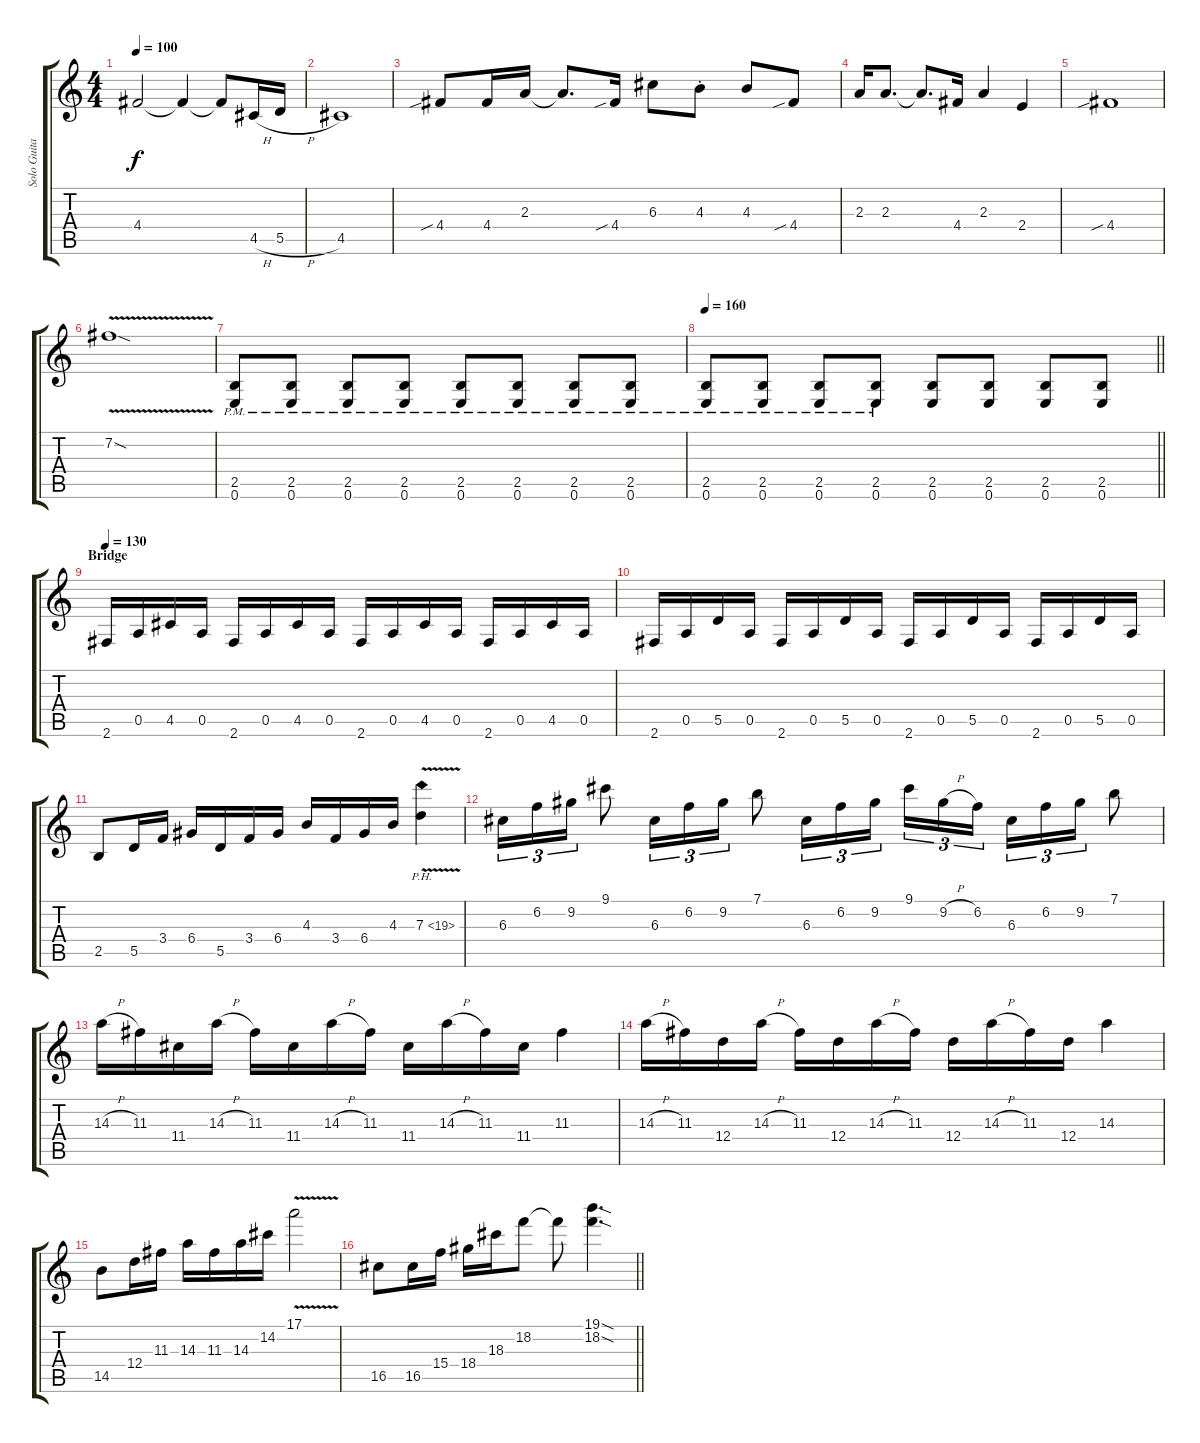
\track ("Solo Guitar" "Solo Guita") {instrument distortionguitar}
\staff {score tabs}
\tuning (E4 B3 G3 D3 A2 E2) {hide}
\ts (4 4)
\tempo 100
\clef g2
\ks c
4.4.2{dy f} 4.4{t}.4 4.4{t}.8 4.5{h}.16 5.5{h}.16 |
4.5.1 |
4.4{sib}.8 4.4.16 2.3.16 2.3{t}.8{d} 4.4{sib}.16 6.3.8 4.3{st}.8 4.3.8 4.4{sib}.8 |
2.3.16 2.3.8{d} 2.3{t}.8{d} 4.4.16 2.3.4 2.4.4 |
4.4{sib}.1 |
7.2{v sod}.1 |
(2.5{pm} 0.6{pm}).8 (2.5{pm} 0.6{pm}).8 (2.5{pm} 0.6{pm}).8 (2.5{pm} 0.6{pm}).8 (2.5{pm} 0.6{pm}).8 (2.5{pm} 0.6{pm}).8 (2.5{pm} 0.6{pm}).8 (2.5{pm} 0.6{pm}).8 |
\tempo 150
\tempo 160
\barLineRight lightlight
(2.5{pm} 0.6{pm}).8 (2.5{pm} 0.6{pm}).8 (2.5{pm} 0.6{pm}).8 (2.5{pm} 0.6{pm}).8 (2.5 0.6).8 (2.5 0.6).8 (2.5 0.6).8 (2.5 0.6).8 |
\section ("" "Bridge")
\tempo 130
2.6.16 0.5.16 4.5.16 0.5.16 2.6.16 0.5.16 4.5.16 0.5.16 2.6.16 0.5.16 4.5.16 0.5.16 2.6.16 0.5.16 4.5.16 0.5.16 |
2.6.16 0.5.16 5.5.16 0.5.16 2.6.16 0.5.16 5.5.16 0.5.16 2.6.16 0.5.16 5.5.16 0.5.16 2.6.16 0.5.16 5.5.16 0.5.16 |
2.5.8 5.5.16 3.4.16 6.4.16 5.5.16 3.4.16 6.4.16 4.3.16 3.4.16 6.4.16 4.3.16 7.3{ph 12 v}.4 |
6.3.16{tu (3 2)} 6.2.16{tu (3 2)} 9.2.16{tu (3 2)} 9.1.8 6.3.16{tu (3 2)} 6.2.16{tu (3 2)} 9.2.16{tu (3 2)} 7.1.8 6.3.16{tu (3 2)} 6.2.16{tu (3 2)} 9.2.16{tu (3 2) beam splitsecondary} 9.1.16{tu (3 2)} 9.2{h}.16{tu (3 2)} 6.2.16{tu (3 2)} 6.3.16{tu (3 2)} 6.2.16{tu (3 2)} 9.2.16{tu (3 2)} 7.1.8 |
14.3{h}.16 11.3.16 11.4.16 14.3{h}.16 11.3.16 11.4.16 14.3{h}.16 11.3.16 11.4.16 14.3{h}.16 11.3.16 11.4.16 11.3.4 |
14.3{h}.16 11.3.16 12.4.16 14.3{h}.16 11.3.16 12.4.16 14.3{h}.16 11.3.16 12.4.16 14.3{h}.16 11.3.16 12.4.16 14.3.4 |
14.5.8 12.4.16 11.3.16 14.3.16 11.3.16 14.3.16 14.2.16 17.1{v}.2 |
\barLineRight lightlight
16.5.8 16.5.16 15.4.16 18.4.16 18.3.16 18.2.8 18.2{t}.8 (19.1{sod} 18.2{sod}).4{d}
